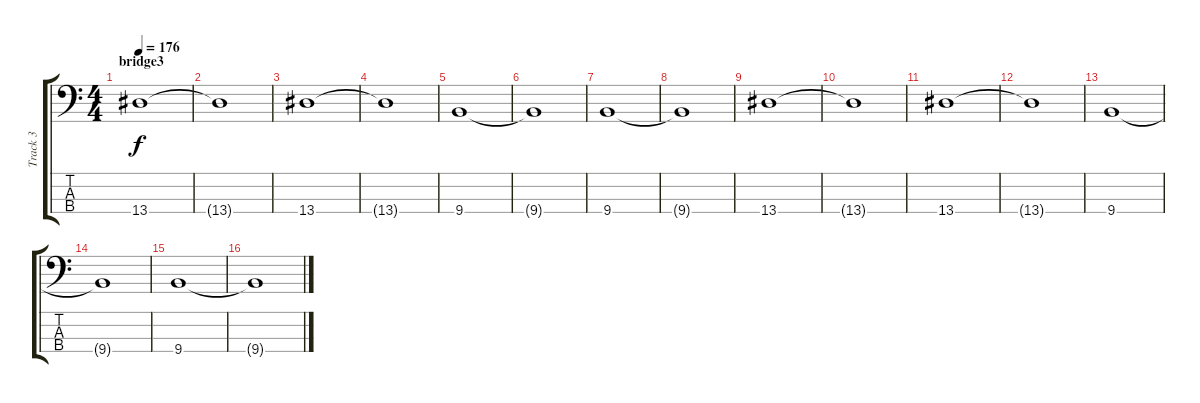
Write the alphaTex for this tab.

\track ("Track 3" "Track 3") {instrument electricbasspick}
\staff {score tabs}
\tuning (G2 D2 A1 D1) {hide}
\ts (4 4)
\section ("" "bridge3")
\tempo 176
\clef f4
\ks c
13.4.1{dy f} |
13.4{t}.1 |
13.4.1 |
13.4{t}.1 |
9.4.1 |
9.4{t}.1 |
9.4.1 |
9.4{t}.1 |
13.4.1 |
13.4{t}.1 |
13.4.1 |
13.4{t}.1 |
9.4.1 |
9.4{t}.1 |
9.4.1 |
9.4{t}.1
